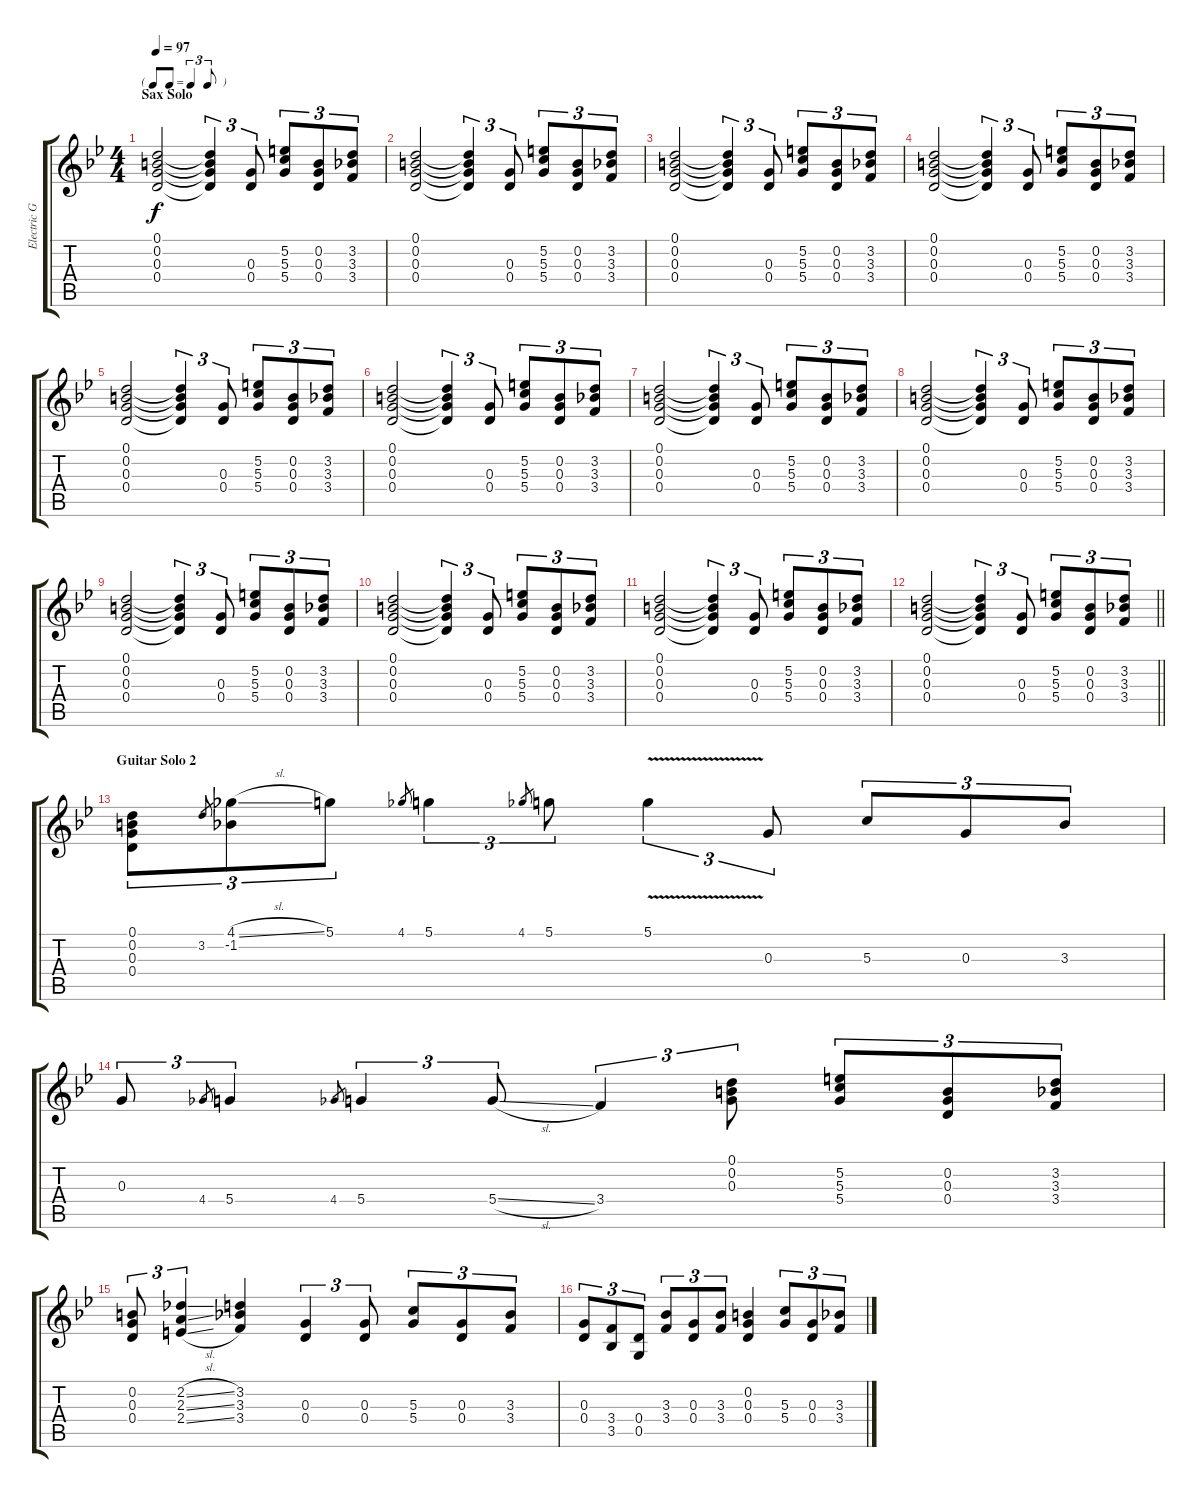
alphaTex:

\track ("Electric Guitar" "Electric G") {instrument electricguitarjazz}
\staff {score tabs}
\tuning (D4 B3 G3 D3 G2 D2) {hide}
\ts (4 4)
\tf triplet8th
\section ("" "Sax Solo")
\tempo 97
\clef g2
\ks bb
(0.1 0.2 0.3 0.4).2{dy f} (0.1{t} 0.2{t} 0.3{t} 0.4{t}).4{tu (3 2)} (0.3 0.4).8{tu (3 2)} (5.2 5.3 5.4).8{tu (3 2)} (0.2 0.3 0.4).8{tu (3 2)} (3.2 3.3 3.4).8{tu (3 2)} |
(0.1 0.2 0.3 0.4).2 (0.1{t} 0.2{t} 0.3{t} 0.4{t}).4{tu (3 2)} (0.3 0.4).8{tu (3 2)} (5.2 5.3 5.4).8{tu (3 2)} (0.2 0.3 0.4).8{tu (3 2)} (3.2 3.3 3.4).8{tu (3 2)} |
(0.1 0.2 0.3 0.4).2 (0.1{t} 0.2{t} 0.3{t} 0.4{t}).4{tu (3 2)} (0.3 0.4).8{tu (3 2)} (5.2 5.3 5.4).8{tu (3 2)} (0.2 0.3 0.4).8{tu (3 2)} (3.2 3.3 3.4).8{tu (3 2)} |
(0.1 0.2 0.3 0.4).2 (0.1{t} 0.2{t} 0.3{t} 0.4{t}).4{tu (3 2)} (0.3 0.4).8{tu (3 2)} (5.2 5.3 5.4).8{tu (3 2)} (0.2 0.3 0.4).8{tu (3 2)} (3.2 3.3 3.4).8{tu (3 2)} |
(0.1 0.2 0.3 0.4).2 (0.1{t} 0.2{t} 0.3{t} 0.4{t}).4{tu (3 2)} (0.3 0.4).8{tu (3 2)} (5.2 5.3 5.4).8{tu (3 2)} (0.2 0.3 0.4).8{tu (3 2)} (3.2 3.3 3.4).8{tu (3 2)} |
(0.1 0.2 0.3 0.4).2 (0.1{t} 0.2{t} 0.3{t} 0.4{t}).4{tu (3 2)} (0.3 0.4).8{tu (3 2)} (5.2 5.3 5.4).8{tu (3 2)} (0.2 0.3 0.4).8{tu (3 2)} (3.2 3.3 3.4).8{tu (3 2)} |
(0.1 0.2 0.3 0.4).2 (0.1{t} 0.2{t} 0.3{t} 0.4{t}).4{tu (3 2)} (0.3 0.4).8{tu (3 2)} (5.2 5.3 5.4).8{tu (3 2)} (0.2 0.3 0.4).8{tu (3 2)} (3.2 3.3 3.4).8{tu (3 2)} |
(0.1 0.2 0.3 0.4).2 (0.1{t} 0.2{t} 0.3{t} 0.4{t}).4{tu (3 2)} (0.3 0.4).8{tu (3 2)} (5.2 5.3 5.4).8{tu (3 2)} (0.2 0.3 0.4).8{tu (3 2)} (3.2 3.3 3.4).8{tu (3 2)} |
(0.1 0.2 0.3 0.4).2 (0.1{t} 0.2{t} 0.3{t} 0.4{t}).4{tu (3 2)} (0.3 0.4).8{tu (3 2)} (5.2 5.3 5.4).8{tu (3 2)} (0.2 0.3 0.4).8{tu (3 2)} (3.2 3.3 3.4).8{tu (3 2)} |
(0.1 0.2 0.3 0.4).2 (0.1{t} 0.2{t} 0.3{t} 0.4{t}).4{tu (3 2)} (0.3 0.4).8{tu (3 2)} (5.2 5.3 5.4).8{tu (3 2)} (0.2 0.3 0.4).8{tu (3 2)} (3.2 3.3 3.4).8{tu (3 2)} |
(0.1 0.2 0.3 0.4).2 (0.1{t} 0.2{t} 0.3{t} 0.4{t}).4{tu (3 2)} (0.3 0.4).8{tu (3 2)} (5.2 5.3 5.4).8{tu (3 2)} (0.2 0.3 0.4).8{tu (3 2)} (3.2 3.3 3.4).8{tu (3 2)} |
\barLineRight lightlight
(0.1 0.2 0.3 0.4).2 (0.1{t} 0.2{t} 0.3{t} 0.4{t}).4{tu (3 2)} (0.3 0.4).8{tu (3 2)} (5.2 5.3 5.4).8{tu (3 2)} (0.2 0.3 0.4).8{tu (3 2)} (3.2 3.3 3.4).8{tu (3 2)} |
\section ("" "Guitar Solo 2")
(0.1 0.2 0.3 0.4).8{tu (3 2)} 3.2.8{gr} (4.1{sl} -1.2).8{tu (3 2)} 5.1.8{tu (3 2)} 4.1.8{gr} 5.1.4{tu (3 2)} 4.1.8{gr} 5.1.8{tu (3 2)} 5.1{v}.4{tu (3 2)} 0.3.8{tu (3 2)} 5.3.8{tu (3 2)} 0.3.8{tu (3 2)} 3.3.8{tu (3 2)} |
0.3.8{tu (3 2)} 4.4.8{gr} 5.4.4{tu (3 2)} 4.4.8{gr} 5.4.4{tu (3 2)} 5.4{sl}.8{tu (3 2)} 3.4.4{tu (3 2)} (0.1 0.2 0.3).8{tu (3 2)} (5.2 5.3 5.4).8{tu (3 2)} (0.2 0.3 0.4).8{tu (3 2)} (3.2 3.3 3.4).8{tu (3 2)} |
(0.2 0.3 0.4).8{tu (3 2)} (2.2{sl} 2.3{sl} 2.4{sl}).4{tu (3 2)} (3.2 3.3 3.4).4 (0.3 0.4).4{tu (3 2)} (0.3 0.4).8{tu (3 2)} (5.3 5.4).8{tu (3 2)} (0.3 0.4).8{tu (3 2)} (3.3 3.4).8{tu (3 2)} |
(0.3 0.4).8{tu (3 2)} (3.4 3.5).8{tu (3 2)} (0.4 0.5).8{tu (3 2)} (3.3 3.4).8{tu (3 2)} (0.3 0.4).8{tu (3 2)} (3.3 3.4).8{tu (3 2)} (0.2 0.3 0.4).4 (5.3 5.4).8{tu (3 2)} (0.3 0.4).8{tu (3 2)} (3.3 3.4).8{tu (3 2)}
